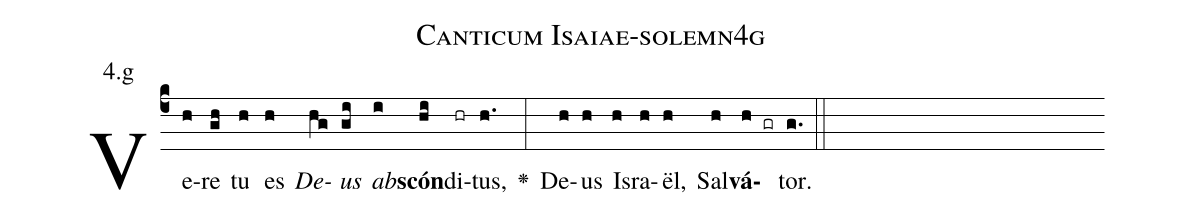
name: Canticum Isaiae-solemn4g;
annotation: 4.g;
%%
(c4)Ve(h)re(gh) tu(h) es(h) <i>De</i>(hg)<i>us</i>(gi) <i>ab</i>(i)<b>scón</b>(hi)di(hr)tus,(h.) <v>\greheightstar</v>(:) De(h)us(h) Is(h)ra(h)ël,(h) Sal(h)<b>vá</b>(h gr)tor.(g.) (::)


%E(h) u(h) o(h) u(h) a(h) e.(g.) (::)
